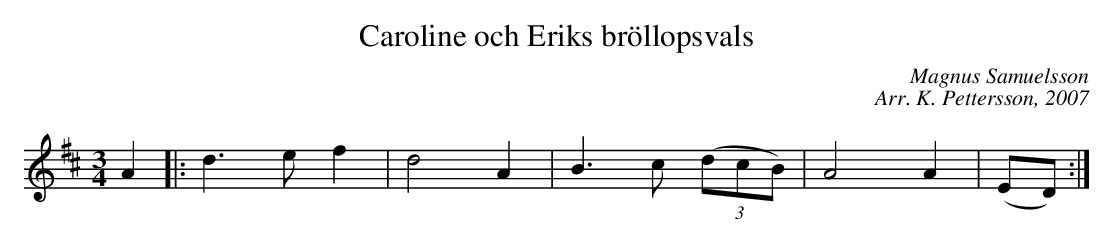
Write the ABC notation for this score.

X:1
T: Caroline och Eriks bröllopsvals
C: Magnus Samuelsson
C: Arr. K. Pettersson, 2007
M: 3/4
L: 1/4
K: D
V:1
A |: d>ef | d2A | B>c ((3d/c/B/) | A2A | (E/D/) :|
